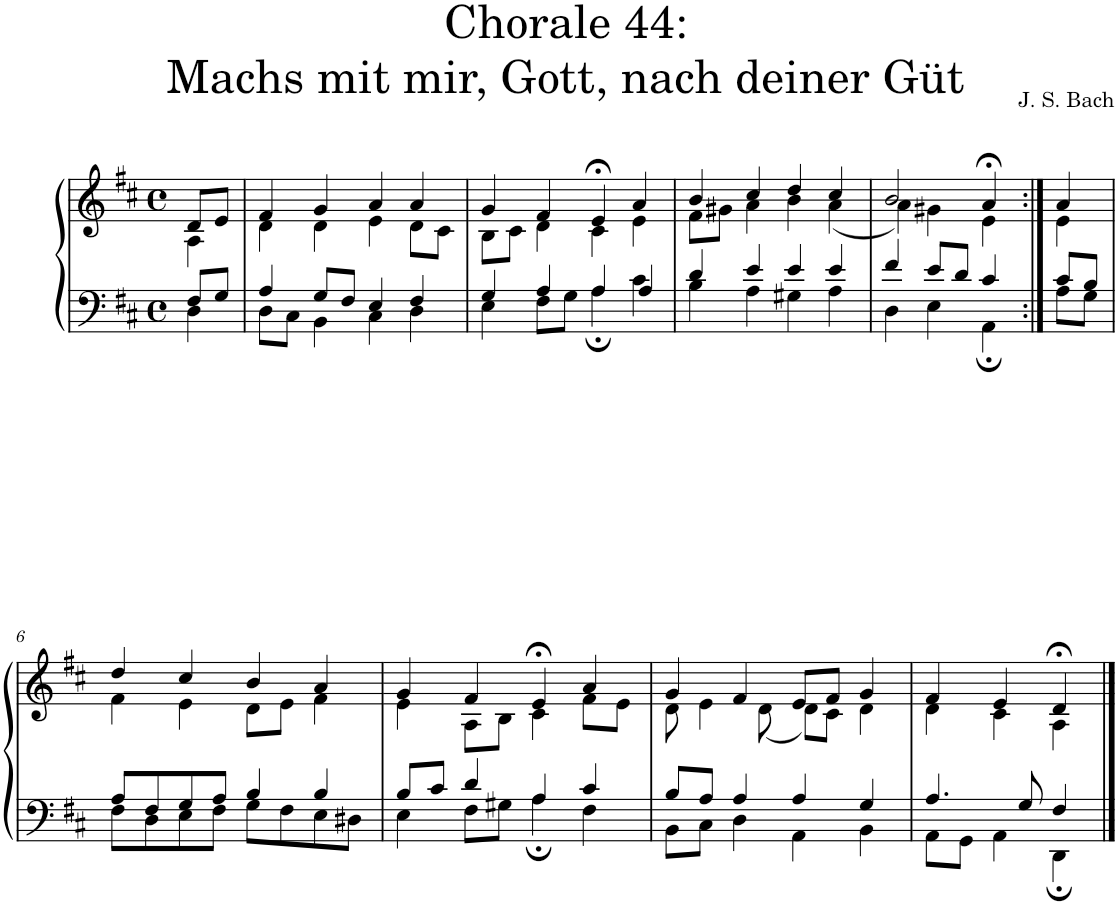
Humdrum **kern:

**kern	**kern
*part1	*part1
*staff2	*staff1
*I"S,A	*
*clefF4	*clefG2
*k[f#c#]	*k[f#c#]
*M4/4	*M4/4
*met(c)	*met(c)
=	=
*^	*^
8F#/L	4D\	8d/L	4A\
8G/J	.	8e/J	.
=1	=1	=1	=1
4A/	8D\L	4f#/	4d\
.	8C#\J	.	.
8G/L	4BB\	4g/	4d\
8F#/J	.	.	.
4E/	4C#\	4a/	4e\
4F#/	4D\	4a/	8d\L
.	.	.	8c#\J
=2	=2	=2	=2
4G/	4E\	4g/	8B\L
.	.	.	8c#\J
4A/	8F#\L	4f#/	4d\
.	8G\J	.	.
4A/	4A;\	4e;</	4c#\
4A/	4c#\	4a/	4e\
=3	=3	=3	=3
4d/	4B\	4b/	8f#\L
.	.	.	8g#X\J
4e/	4A\	4cc#/	4a\
4e/	4G#X\	4dd/	4b\
4e/	4A\	4cc#/	(<4a\
=642	=642	=642	=642
4f#/	4D\	2b/	4a\)
8e/L	4E\	.	4g#X\
8d/J	.	.	.
4c#/	4AA;\	4a;</	4e\
=643:|!	=643:|!	=643:|!	=643:|!
8c#/L	8A\L	4a/	4e\
8B/J	8G\J	.	.
!!LO:LB:g=z	!!
=6	=6	=6	=6
8A/L	8F#\L	4dd/	4f#\
8F#/	8D\	.	.
8G/	8E\	4cc#/	4e\
8A/J	8F#\J	.	.
4B/	8G\L	4b/	8d\L
.	8F#\	.	8e\J
4B/	8E\	4a/	4f#\
.	8D#X\J	.	.
=7	=7	=7	=7
8B/L	4E\	4g/	4e\
8c#/J	.	.	.
4d/	8F#\L	4f#/	8A\L
.	8G#X\J	.	8B\J
4A/	4A;\	4e;</	4c#\
4c#/	4F#\	4a/	8f#\L
.	.	.	8e\J
=8	=8	=8	=8
8B/L	8BB\L	4g/	8d\
8A/J	8C#\J	.	4e\
4A/	4D\	4f#/	.
.	.	.	(<8d\
4A/	4AA\	8e/L	8d\L)
.	.	8f#/J	8c#\J
4G/	4BB\	4g/	4d\
=9	=9	=9	=9
4.A/	8AA\L	4f#/	4d\
.	8GG\J	.	.
.	4AA\	4e/	4c#\
8G/	.	.	.
4F#/	4DD;\	4d;</	4A\
*v	*v	*	*
*	*v	*v
==	==
*-	*-
